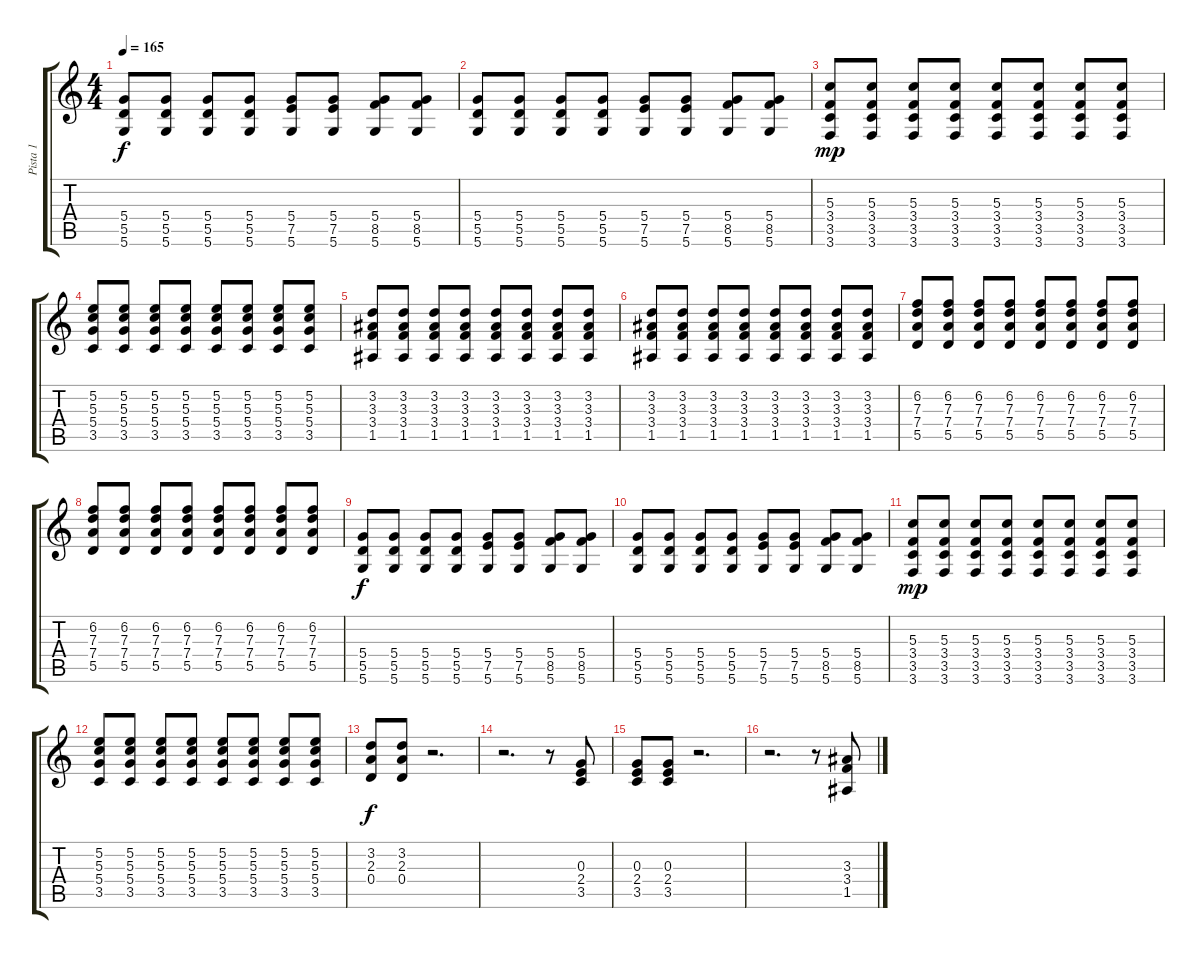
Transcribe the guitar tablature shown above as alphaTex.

\track ("Pista 1" "Pista 1") {instrument distortionguitar}
\staff {score tabs}
\tuning (E4 B3 G3 D3 A2 D2) {hide}
\ts (4 4)
\tempo 165
\clef g2
\ks c
(5.4 5.5 5.6).8{dy f} (5.4 5.5 5.6).8 (5.4 5.5 5.6).8 (5.4 5.5 5.6).8 (5.4 7.5 5.6).8 (5.4 7.5 5.6).8 (5.4 8.5 5.6).8 (5.4 8.5 5.6).8 |
(5.4 5.5 5.6).8 (5.4 5.5 5.6).8 (5.4 5.5 5.6).8 (5.4 5.5 5.6).8 (5.4 7.5 5.6).8 (5.4 7.5 5.6).8 (5.4 8.5 5.6).8 (5.4 8.5 5.6).8 |
(5.3 3.4 3.5 3.6).8{dy mp} (5.3 3.4 3.5 3.6).8 (5.3 3.4 3.5 3.6).8 (5.3 3.4 3.5 3.6).8 (5.3 3.4 3.5 3.6).8 (5.3 3.4 3.5 3.6).8 (5.3 3.4 3.5 3.6).8 (5.3 3.4 3.5 3.6).8 |
(5.2 5.3 5.4 3.5).8 (5.2 5.3 5.4 3.5).8 (5.2 5.3 5.4 3.5).8 (5.2 5.3 5.4 3.5).8 (5.2 5.3 5.4 3.5).8 (5.2 5.3 5.4 3.5).8 (5.2 5.3 5.4 3.5).8 (5.2 5.3 5.4 3.5).8 |
(3.2 3.3 3.4 1.5).8 (3.2 3.3 3.4 1.5).8 (3.2 3.3 3.4 1.5).8 (3.2 3.3 3.4 1.5).8 (3.2 3.3 3.4 1.5).8 (3.2 3.3 3.4 1.5).8 (3.2 3.3 3.4 1.5).8 (3.2 3.3 3.4 1.5).8 |
(3.2 3.3 3.4 1.5).8 (3.2 3.3 3.4 1.5).8 (3.2 3.3 3.4 1.5).8 (3.2 3.3 3.4 1.5).8 (3.2 3.3 3.4 1.5).8 (3.2 3.3 3.4 1.5).8 (3.2 3.3 3.4 1.5).8 (3.2 3.3 3.4 1.5).8 |
(6.2 7.3 7.4 5.5).8 (6.2 7.3 7.4 5.5).8 (6.2 7.3 7.4 5.5).8 (6.2 7.3 7.4 5.5).8 (6.2 7.3 7.4 5.5).8 (6.2 7.3 7.4 5.5).8 (6.2 7.3 7.4 5.5).8 (6.2 7.3 7.4 5.5).8 |
(6.2 7.3 7.4 5.5).8 (6.2 7.3 7.4 5.5).8 (6.2 7.3 7.4 5.5).8 (6.2 7.3 7.4 5.5).8 (6.2 7.3 7.4 5.5).8 (6.2 7.3 7.4 5.5).8 (6.2 7.3 7.4 5.5).8 (6.2 7.3 7.4 5.5).8 |
(5.4 5.5 5.6).8{dy f} (5.4 5.5 5.6).8 (5.4 5.5 5.6).8 (5.4 5.5 5.6).8 (5.4 7.5 5.6).8 (5.4 7.5 5.6).8 (5.4 8.5 5.6).8 (5.4 8.5 5.6).8 |
(5.4 5.5 5.6).8 (5.4 5.5 5.6).8 (5.4 5.5 5.6).8 (5.4 5.5 5.6).8 (5.4 7.5 5.6).8 (5.4 7.5 5.6).8 (5.4 8.5 5.6).8 (5.4 8.5 5.6).8 |
(5.3 3.4 3.5 3.6).8{dy mp} (5.3 3.4 3.5 3.6).8 (5.3 3.4 3.5 3.6).8 (5.3 3.4 3.5 3.6).8 (5.3 3.4 3.5 3.6).8 (5.3 3.4 3.5 3.6).8 (5.3 3.4 3.5 3.6).8 (5.3 3.4 3.5 3.6).8 |
(5.2 5.3 5.4 3.5).8 (5.2 5.3 5.4 3.5).8 (5.2 5.3 5.4 3.5).8 (5.2 5.3 5.4 3.5).8 (5.2 5.3 5.4 3.5).8 (5.2 5.3 5.4 3.5).8 (5.2 5.3 5.4 3.5).8 (5.2 5.3 5.4 3.5).8 |
(3.2 2.3 0.4).8{dy f volume 10 balance 16} (3.2 2.3 0.4).8 r.2{d} |
r.2{d} r.8 (0.3 2.4 3.5).8 |
(0.3 2.4 3.5).8 (0.3 2.4 3.5).8 r.2{d} |
r.2{d} r.8 (3.3 3.4 1.5).8
